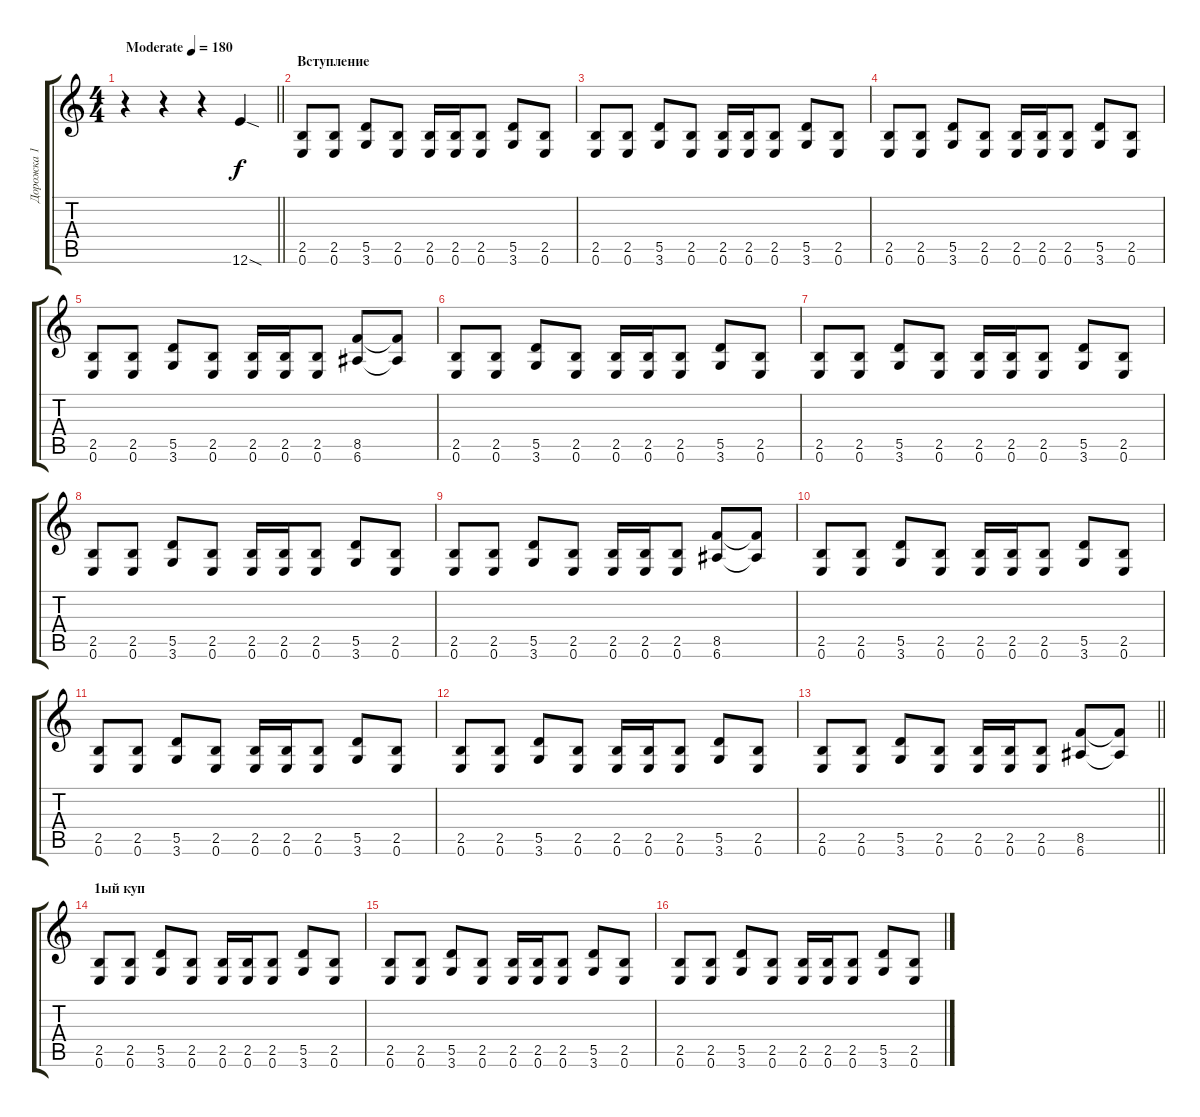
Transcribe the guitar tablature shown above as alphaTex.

\track ("Дорожка 1" "Дорожка 1") {instrument overdrivenguitar}
\staff {score tabs}
\tuning (E4 B3 G3 D3 A2 E2) {hide}
\ts (4 4)
\tempo (180 "Moderate")
\clef g2
\barLineRight lightlight
\ks c
r.4{dy f instrument overdrivenguitar} r.4 r.4 12.6{sod}.4 |
\section ("" "Вступление ")
(2.5 0.6).8 (2.5 0.6).8 (5.5 3.6).8 (2.5 0.6).8 (2.5 0.6).16 (2.5 0.6).16 (2.5 0.6).8 (5.5 3.6).8 (2.5 0.6).8 |
(2.5 0.6).8 (2.5 0.6).8 (5.5 3.6).8 (2.5 0.6).8 (2.5 0.6).16 (2.5 0.6).16 (2.5 0.6).8 (5.5 3.6).8 (2.5 0.6).8 |
(2.5 0.6).8 (2.5 0.6).8 (5.5 3.6).8 (2.5 0.6).8 (2.5 0.6).16 (2.5 0.6).16 (2.5 0.6).8 (5.5 3.6).8 (2.5 0.6).8 |
(2.5 0.6).8 (2.5 0.6).8 (5.5 3.6).8 (2.5 0.6).8 (2.5 0.6).16 (2.5 0.6).16 (2.5 0.6).8 (8.5 6.6).8 (8.5{t} 6.6{t}).8 |
(2.5 0.6).8 (2.5 0.6).8 (5.5 3.6).8 (2.5 0.6).8 (2.5 0.6).16 (2.5 0.6).16 (2.5 0.6).8 (5.5 3.6).8 (2.5 0.6).8 |
(2.5 0.6).8 (2.5 0.6).8 (5.5 3.6).8 (2.5 0.6).8 (2.5 0.6).16 (2.5 0.6).16 (2.5 0.6).8 (5.5 3.6).8 (2.5 0.6).8 |
(2.5 0.6).8 (2.5 0.6).8 (5.5 3.6).8 (2.5 0.6).8 (2.5 0.6).16 (2.5 0.6).16 (2.5 0.6).8 (5.5 3.6).8 (2.5 0.6).8 |
(2.5 0.6).8 (2.5 0.6).8 (5.5 3.6).8 (2.5 0.6).8 (2.5 0.6).16 (2.5 0.6).16 (2.5 0.6).8 (8.5 6.6).8 (8.5{t} 6.6{t}).8 |
(2.5 0.6).8 (2.5 0.6).8 (5.5 3.6).8 (2.5 0.6).8 (2.5 0.6).16 (2.5 0.6).16 (2.5 0.6).8 (5.5 3.6).8 (2.5 0.6).8 |
(2.5 0.6).8 (2.5 0.6).8 (5.5 3.6).8 (2.5 0.6).8 (2.5 0.6).16 (2.5 0.6).16 (2.5 0.6).8 (5.5 3.6).8 (2.5 0.6).8 |
(2.5 0.6).8 (2.5 0.6).8 (5.5 3.6).8 (2.5 0.6).8 (2.5 0.6).16 (2.5 0.6).16 (2.5 0.6).8 (5.5 3.6).8 (2.5 0.6).8 |
\barLineRight lightlight
(2.5 0.6).8 (2.5 0.6).8 (5.5 3.6).8 (2.5 0.6).8 (2.5 0.6).16 (2.5 0.6).16 (2.5 0.6).8 (8.5 6.6).8 (8.5{t} 6.6{t}).8 |
\section ("" "1ый куп")
(2.5 0.6).8 (2.5 0.6).8 (5.5 3.6).8 (2.5 0.6).8 (2.5 0.6).16 (2.5 0.6).16 (2.5 0.6).8 (5.5 3.6).8 (2.5 0.6).8 |
(2.5 0.6).8 (2.5 0.6).8 (5.5 3.6).8 (2.5 0.6).8 (2.5 0.6).16 (2.5 0.6).16 (2.5 0.6).8 (5.5 3.6).8 (2.5 0.6).8 |
(2.5 0.6).8 (2.5 0.6).8 (5.5 3.6).8 (2.5 0.6).8 (2.5 0.6).16 (2.5 0.6).16 (2.5 0.6).8 (5.5 3.6).8 (2.5 0.6).8
